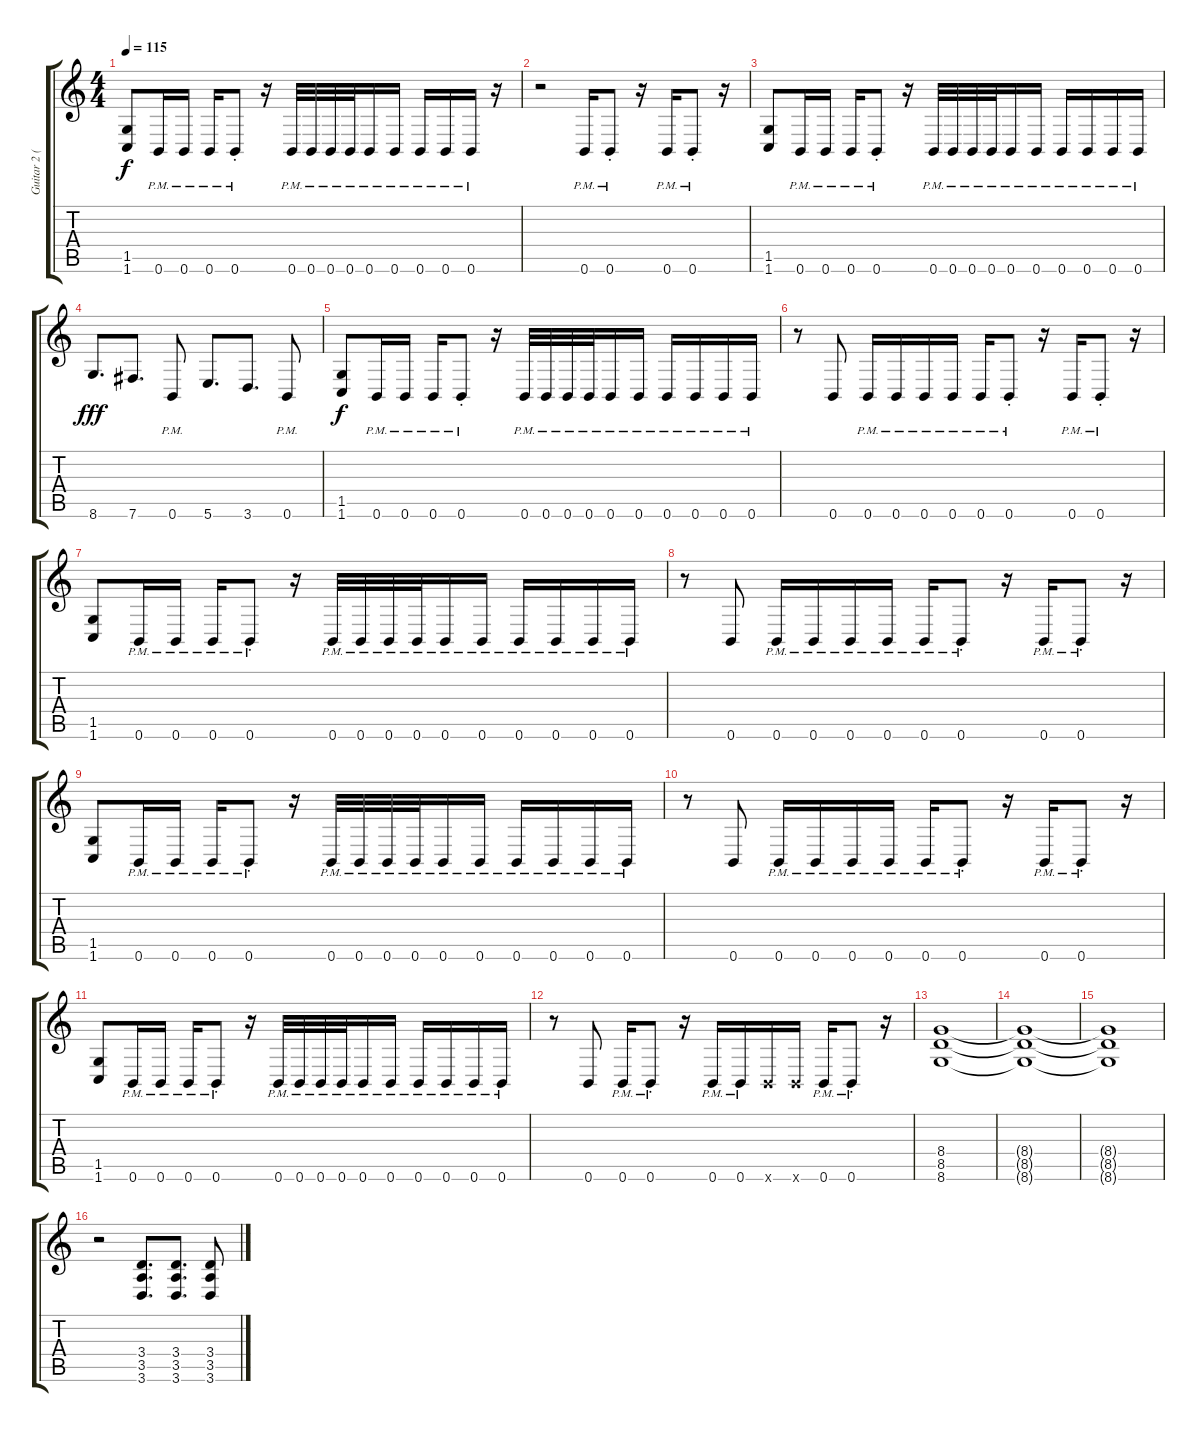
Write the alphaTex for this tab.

\track ("Guitar 2 (Mike)" "Guitar 2 (") {instrument distortionguitar}
\staff {score tabs}
\tuning (Db4 Ab3 E3 B2 Gb2 B1) {hide}
\ts (4 4)
\tempo 115
\clef g2
\ks c
(1.5 1.6).8{dy f} 0.6{pm}.16 0.6{pm}.16 0.6{pm}.16 0.6{pm st}.8 r.16 0.6{pm}.32 0.6{pm}.32 0.6{pm}.32 0.6{pm}.32 0.6{pm}.16 0.6{pm}.16 0.6{pm}.16 0.6{pm}.16 0.6{pm}.16 r.16 |
r.2 0.6{pm}.16 0.6{pm st}.8 r.16 0.6{pm}.16 0.6{pm st}.8 r.16 |
(1.5 1.6).8 0.6{pm}.16 0.6{pm}.16 0.6{pm}.16 0.6{pm st}.8 r.16 0.6{pm}.32 0.6{pm}.32 0.6{pm}.32 0.6{pm}.32 0.6{pm}.16 0.6{pm}.16 0.6{pm}.16 0.6{pm}.16 0.6{pm}.16 0.6{pm}.16 |
8.6.8{d dy fff} 7.6.8{d} 0.6{pm}.8 5.6.8{d} 3.6.8{d} 0.6{pm}.8 |
(1.5 1.6).8{dy f} 0.6{pm}.16 0.6{pm}.16 0.6{pm}.16 0.6{pm st}.8 r.16 0.6{pm}.32 0.6{pm}.32 0.6{pm}.32 0.6{pm}.32 0.6{pm}.16 0.6{pm}.16 0.6{pm}.16 0.6{pm}.16 0.6{pm}.16 0.6{pm}.16 |
r.8 0.6.8 0.6{pm}.16 0.6{pm}.16 0.6{pm}.16 0.6{pm}.16 0.6{pm}.16 0.6{pm st}.8 r.16 0.6{pm}.16 0.6{pm st}.8 r.16 |
(1.5 1.6).8 0.6{pm}.16 0.6{pm}.16 0.6{pm}.16 0.6{pm st}.8 r.16 0.6{pm}.32 0.6{pm}.32 0.6{pm}.32 0.6{pm}.32 0.6{pm}.16 0.6{pm}.16 0.6{pm}.16 0.6{pm}.16 0.6{pm}.16 0.6{pm}.16 |
r.8 0.6.8 0.6{pm}.16 0.6{pm}.16 0.6{pm}.16 0.6{pm}.16 0.6{pm}.16 0.6{pm st}.8 r.16 0.6{pm}.16 0.6{pm st}.8 r.16 |
(1.5 1.6).8 0.6{pm}.16 0.6{pm}.16 0.6{pm}.16 0.6{pm st}.8 r.16 0.6{pm}.32 0.6{pm}.32 0.6{pm}.32 0.6{pm}.32 0.6{pm}.16 0.6{pm}.16 0.6{pm}.16 0.6{pm}.16 0.6{pm}.16 0.6{pm}.16 |
r.8 0.6.8 0.6{pm}.16 0.6{pm}.16 0.6{pm}.16 0.6{pm}.16 0.6{pm}.16 0.6{pm st}.8 r.16 0.6{pm}.16 0.6{pm st}.8 r.16 |
(1.5 1.6).8 0.6{pm}.16 0.6{pm}.16 0.6{pm}.16 0.6{pm st}.8 r.16 0.6{pm}.32 0.6{pm}.32 0.6{pm}.32 0.6{pm}.32 0.6{pm}.16 0.6{pm}.16 0.6{pm}.16 0.6{pm}.16 0.6{pm}.16 0.6{pm}.16 |
r.8 0.6.8 0.6{pm}.16 0.6{pm st}.8 r.16 0.6{pm}.16 0.6{pm}.16 0.6{x}.16 0.6{x}.16 0.6{pm}.16 0.6{pm st}.8 r.16 |
(8.4 8.5 8.6).1{volume 0} |
(8.4{t} 8.5{t} 8.6{t}).1 |
(8.4{t} 8.5{t} 8.6{t}).1 |
r.2 (3.4 3.5 3.6).8{d volume 16} (3.4 3.5 3.6).8{d} (3.4 3.5 3.6).8
